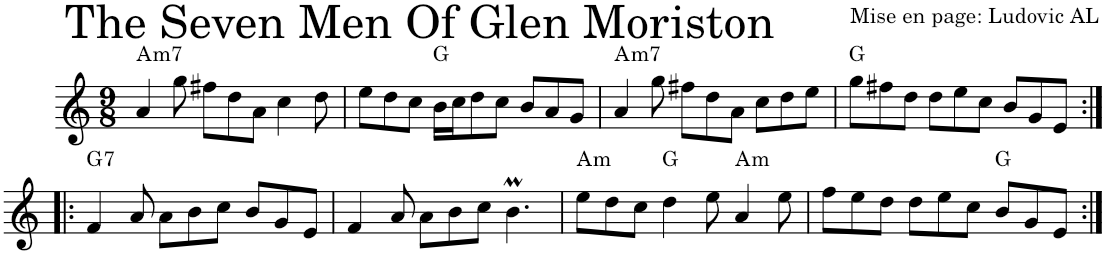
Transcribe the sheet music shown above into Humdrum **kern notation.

**kern	**harte
*part1	*part1
*staff1	*
*I"Voice	*
*I'V	*
*clefG2	*
*k[]	*
*M9/8	*
=1	=1
!	!LO:H:kt=m7
4a/	A:min7
8gg\	.
8ff#X\L	.
8dd\	.
8a\J	.
4cc\	.
8dd\	.
=2	=2
8ee\L	.
8dd\	.
8cc\J	.
16b\LL	G:maj
16cc\J	.
8dd\	.
8cc\J	.
8b/L	.
8a/	.
8g/J	.
=3	=3
!	!LO:H:kt=m7
4a/	A:min7
8gg\	.
8ff#X\L	.
8dd\	.
8a\J	.
8cc\L	.
8dd\	.
8ee\J	.
=4	=4
8gg\L	G:maj
8ff#X\	.
8dd\J	.
8dd\L	.
8ee\	.
8cc\J	.
8b/L	.
8g/	.
8e/J	.
!!LO:LB:g=z
=5:|!|:	=5:|!|:
!	!LO:H:kt=7
4f/	G:7
8a/	.
8a\L	.
8b\	.
8cc\J	.
8b/L	.
8g/	.
8e/J	.
=6	=6
4f/	.
8a/	.
8a\L	.
8b\	.
8cc\J	.
4.bm\	.
=7	=7
!	!LO:H:kt=m
8ee\L	A:min
8dd\	.
8cc\J	.
4dd\	G:maj
8ee\	.
!	!LO:H:kt=m
4a/	A:min
8ee\	.
=8	=8
8ff\L	.
8ee\	.
8dd\J	.
8dd\L	.
8ee\	.
8cc\J	.
8b/L	G:maj
8g/	.
8e/J	.
=:|!	=:|!
*-	*-
